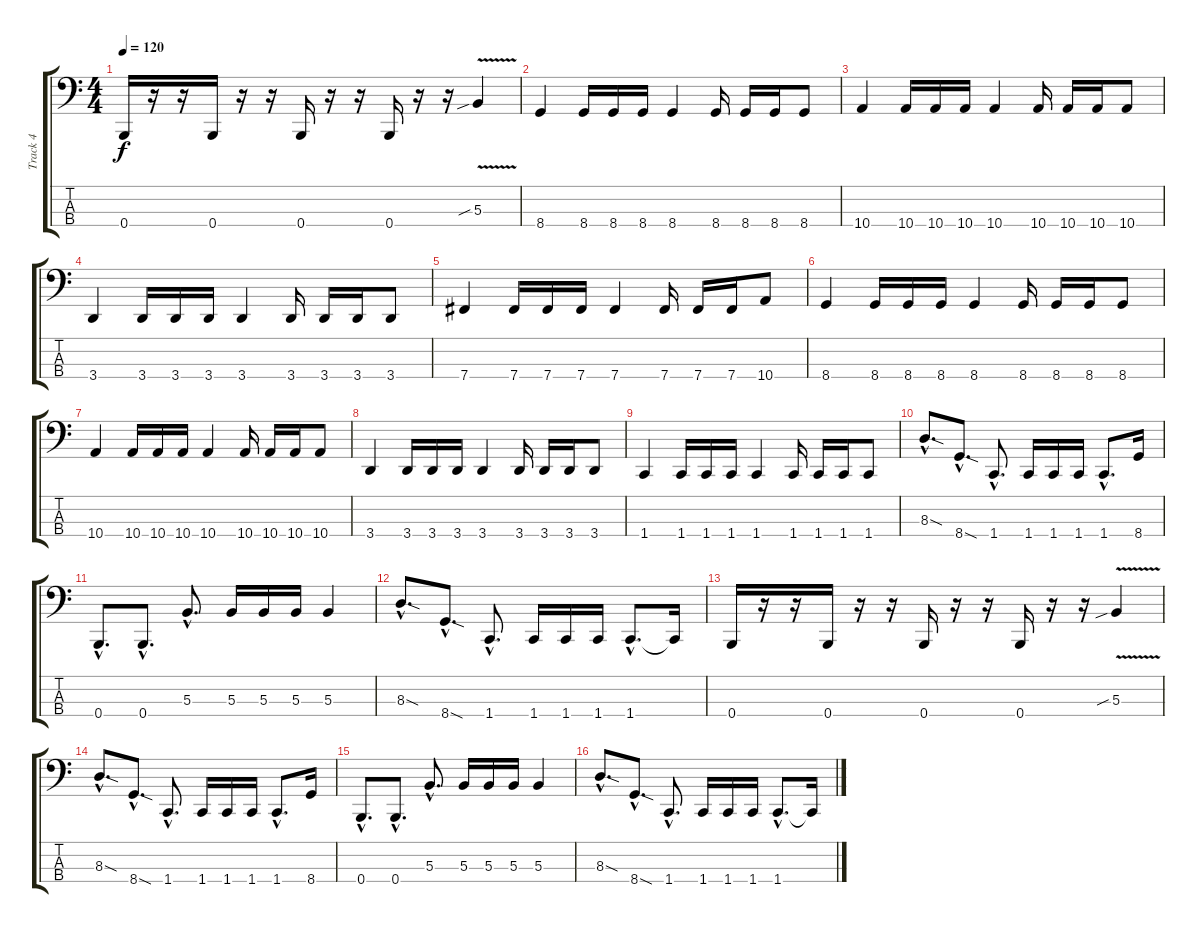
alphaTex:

\track ("Track 4" "Track 4") {instrument electricbasspick}
\staff {score tabs}
\tuning (E2 B1 Gb1 B0) {hide}
\ts (4 4)
\tempo 120
\clef f4
\ks c
0.4.16{dy f} r.16 r.16 0.4.16 r.16 r.16 0.4.16 r.16 r.16 0.4.16 r.16 r.16 5.3{v sib}.4 |
8.4.4 8.4.16 8.4.16 8.4.16 8.4.4 8.4.16 8.4.16 8.4.16 8.4.8 |
10.4.4 10.4.16 10.4.16 10.4.16 10.4.4 10.4.16 10.4.16 10.4.16 10.4.8 |
3.4.4 3.4.16 3.4.16 3.4.16 3.4.4 3.4.16 3.4.16 3.4.16 3.4.8 |
7.4.4 7.4.16 7.4.16 7.4.16 7.4.4 7.4.16 7.4.16 7.4.16 10.4.8 |
8.4.4 8.4.16 8.4.16 8.4.16 8.4.4 8.4.16 8.4.16 8.4.16 8.4.8 |
10.4.4 10.4.16 10.4.16 10.4.16 10.4.4 10.4.16 10.4.16 10.4.16 10.4.8 |
3.4.4 3.4.16 3.4.16 3.4.16 3.4.4 3.4.16 3.4.16 3.4.16 3.4.8 |
1.4.4 1.4.16 1.4.16 1.4.16 1.4.4 1.4.16 1.4.16 1.4.16 1.4.8 |
8.3{sod hac}.8{d} 8.4{sod hac}.8{d} 1.4{hac}.8{d} 1.4.16 1.4.16 1.4.16 1.4{hac}.8{d} 8.4.16 |
0.4{hac}.8{d} 0.4{hac}.8{d} 5.3{hac}.8{d} 5.3.16 5.3.16 5.3.16 5.3.4 |
8.3{sod hac}.8{d} 8.4{sod hac}.8{d} 1.4{hac}.8{d} 1.4.16 1.4.16 1.4.16 1.4{hac}.8{d} 1.4{t}.16 |
0.4.16 r.16 r.16 0.4.16 r.16 r.16 0.4.16 r.16 r.16 0.4.16 r.16 r.16 5.3{v sib}.4 |
8.3{sod hac}.8{d} 8.4{sod hac}.8{d} 1.4{hac}.8{d} 1.4.16 1.4.16 1.4.16 1.4{hac}.8{d} 8.4.16 |
0.4{hac}.8{d} 0.4{hac}.8{d} 5.3{hac}.8{d} 5.3.16 5.3.16 5.3.16 5.3.4 |
8.3{sod hac}.8{d} 8.4{sod hac}.8{d} 1.4{hac}.8{d} 1.4.16 1.4.16 1.4.16 1.4{hac}.8{d} 1.4{t}.16
